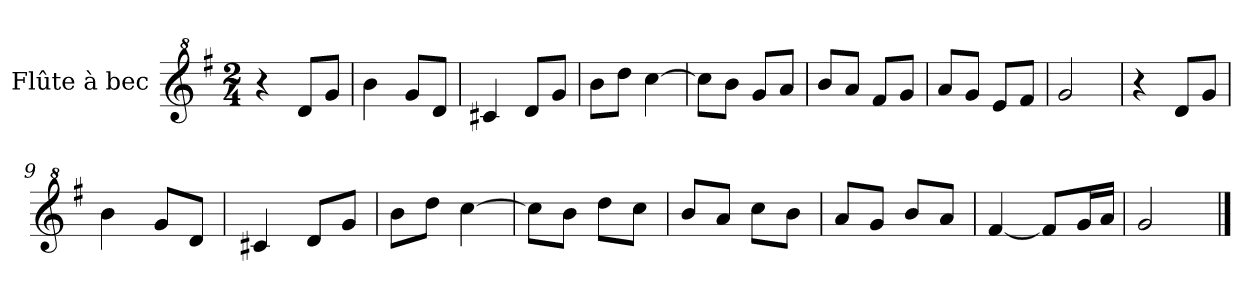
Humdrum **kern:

**kern
*part1
*staff1
*I"Flûte à bec
*I'Fl. Bec
*clefG^2
*k[f#]
*M2/4
*MM78
=
4r
8dd/L
8gg/J
=1
4bb\
8gg/L
8dd/J
=2
4cc#X/
8dd/L
8gg/J
=3
8bb\L
8ddd\J
[4ccc\
=4
8ccc\L]
8bb\J
8gg/L
8aa/J
=5
8bb/L
8aa/J
8ff#/L
8gg/J
=6
8aa/L
8gg/J
8ee/L
8ff#/J
=7
2gg/
=8
4r
8dd/L
8gg/J
=9
4bb\
8gg/L
8dd/J
!!LO:LB:g=z
=10
4cc#X/
8dd/L
8gg/J
=11
8bb\L
8ddd\J
[4ccc\
=12
8ccc\L]
8bb\J
8ddd\L
8ccc\J
=13
8bb/L
8aa/J
8ccc\L
8bb\J
=14
8aa/L
8gg/J
8bb/L
8aa/J
=15
[4ff#/
8ff#/L]
16gg/L
16aa/JJ
=16
2gg/
==
*-
